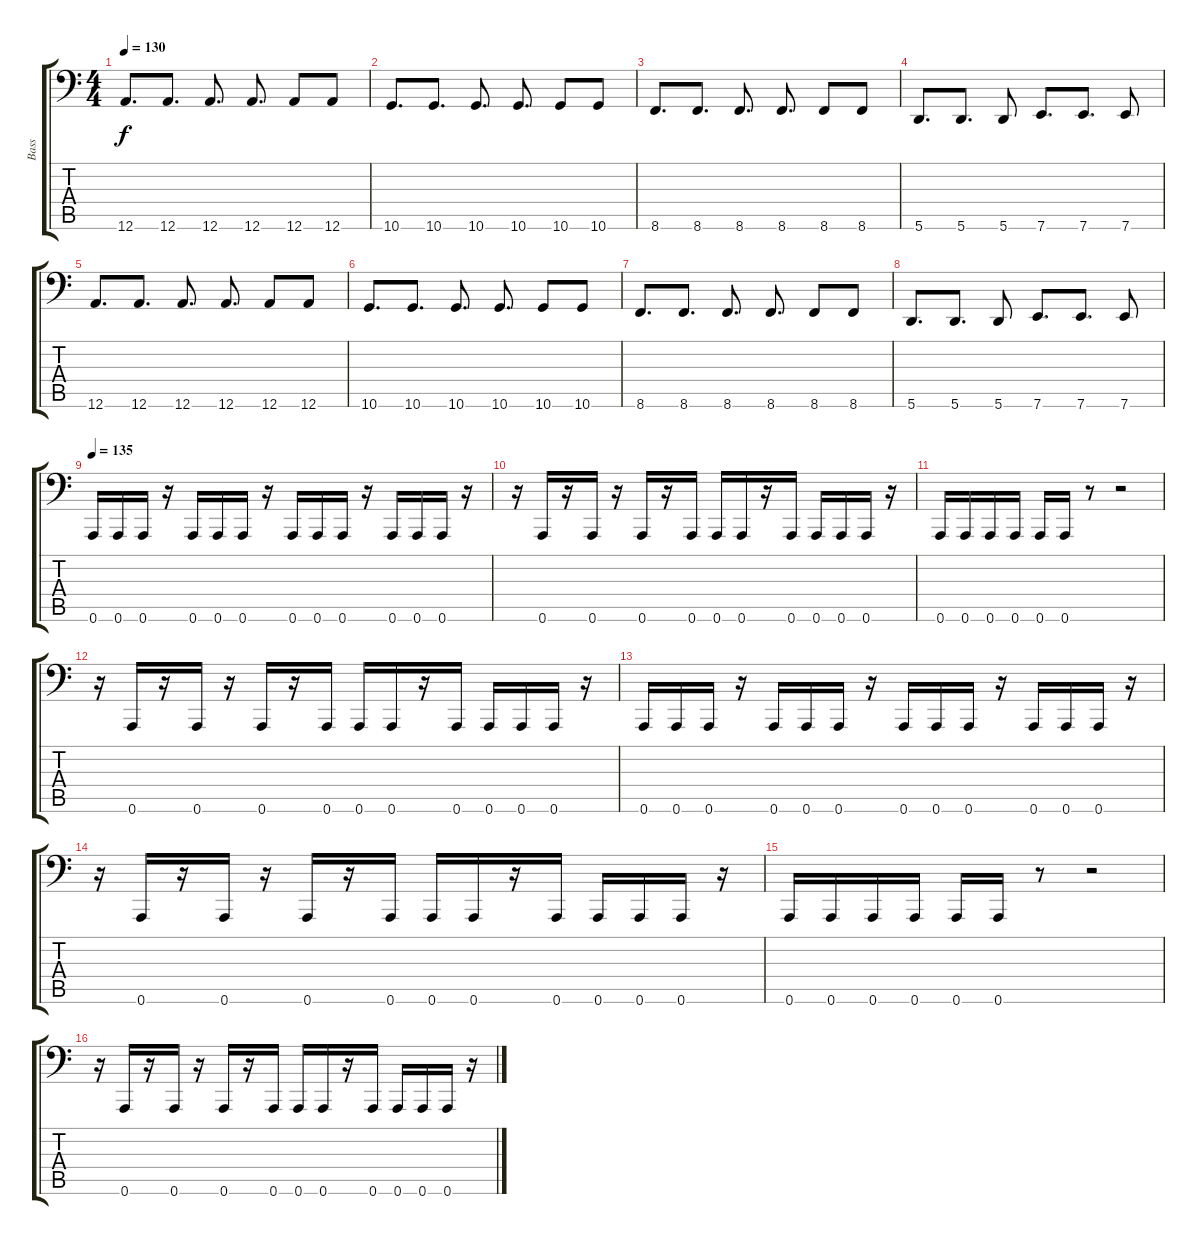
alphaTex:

\track ("Bass" "Bass") {instrument electricbasspick}
\staff {score tabs}
\tuning (B2 Gb2 D2 A1 E1 A0) {hide}
\ts (4 4)
\tempo 130
\clef f4
\ks c
12.6.8{d dy f} 12.6.8{d} 12.6.8{d} 12.6.8{d} 12.6.8 12.6.8 |
10.6.8{d} 10.6.8{d} 10.6.8{d} 10.6.8{d} 10.6.8 10.6.8 |
8.6.8{d} 8.6.8{d} 8.6.8{d} 8.6.8{d} 8.6.8 8.6.8 |
5.6.8{d} 5.6.8{d} 5.6.8 7.6.8{d} 7.6.8{d} 7.6.8 |
12.6.8{d} 12.6.8{d} 12.6.8{d} 12.6.8{d} 12.6.8 12.6.8 |
10.6.8{d} 10.6.8{d} 10.6.8{d} 10.6.8{d} 10.6.8 10.6.8 |
8.6.8{d} 8.6.8{d} 8.6.8{d} 8.6.8{d} 8.6.8 8.6.8 |
5.6.8{d} 5.6.8{d} 5.6.8 7.6.8{d} 7.6.8{d} 7.6.8 |
\tempo 135
0.6.16 0.6.16 0.6.16 r.16 0.6.16 0.6.16 0.6.16 r.16 0.6.16 0.6.16 0.6.16 r.16 0.6.16 0.6.16 0.6.16 r.16 |
r.16 0.6.16 r.16 0.6.16 r.16 0.6.16 r.16 0.6.16 0.6.16 0.6.16 r.16 0.6.16 0.6.16 0.6.16 0.6.16 r.16 |
0.6.16 0.6.16 0.6.16 0.6.16 0.6.16 0.6.16 r.8 r.2 |
r.16 0.6.16 r.16 0.6.16 r.16 0.6.16 r.16 0.6.16 0.6.16 0.6.16 r.16 0.6.16 0.6.16 0.6.16 0.6.16 r.16 |
0.6.16 0.6.16 0.6.16 r.16 0.6.16 0.6.16 0.6.16 r.16 0.6.16 0.6.16 0.6.16 r.16 0.6.16 0.6.16 0.6.16 r.16 |
r.16 0.6.16 r.16 0.6.16 r.16 0.6.16 r.16 0.6.16 0.6.16 0.6.16 r.16 0.6.16 0.6.16 0.6.16 0.6.16 r.16 |
0.6.16 0.6.16 0.6.16 0.6.16 0.6.16 0.6.16 r.8 r.2 |
r.16 0.6.16 r.16 0.6.16 r.16 0.6.16 r.16 0.6.16 0.6.16 0.6.16 r.16 0.6.16 0.6.16 0.6.16 0.6.16 r.16
